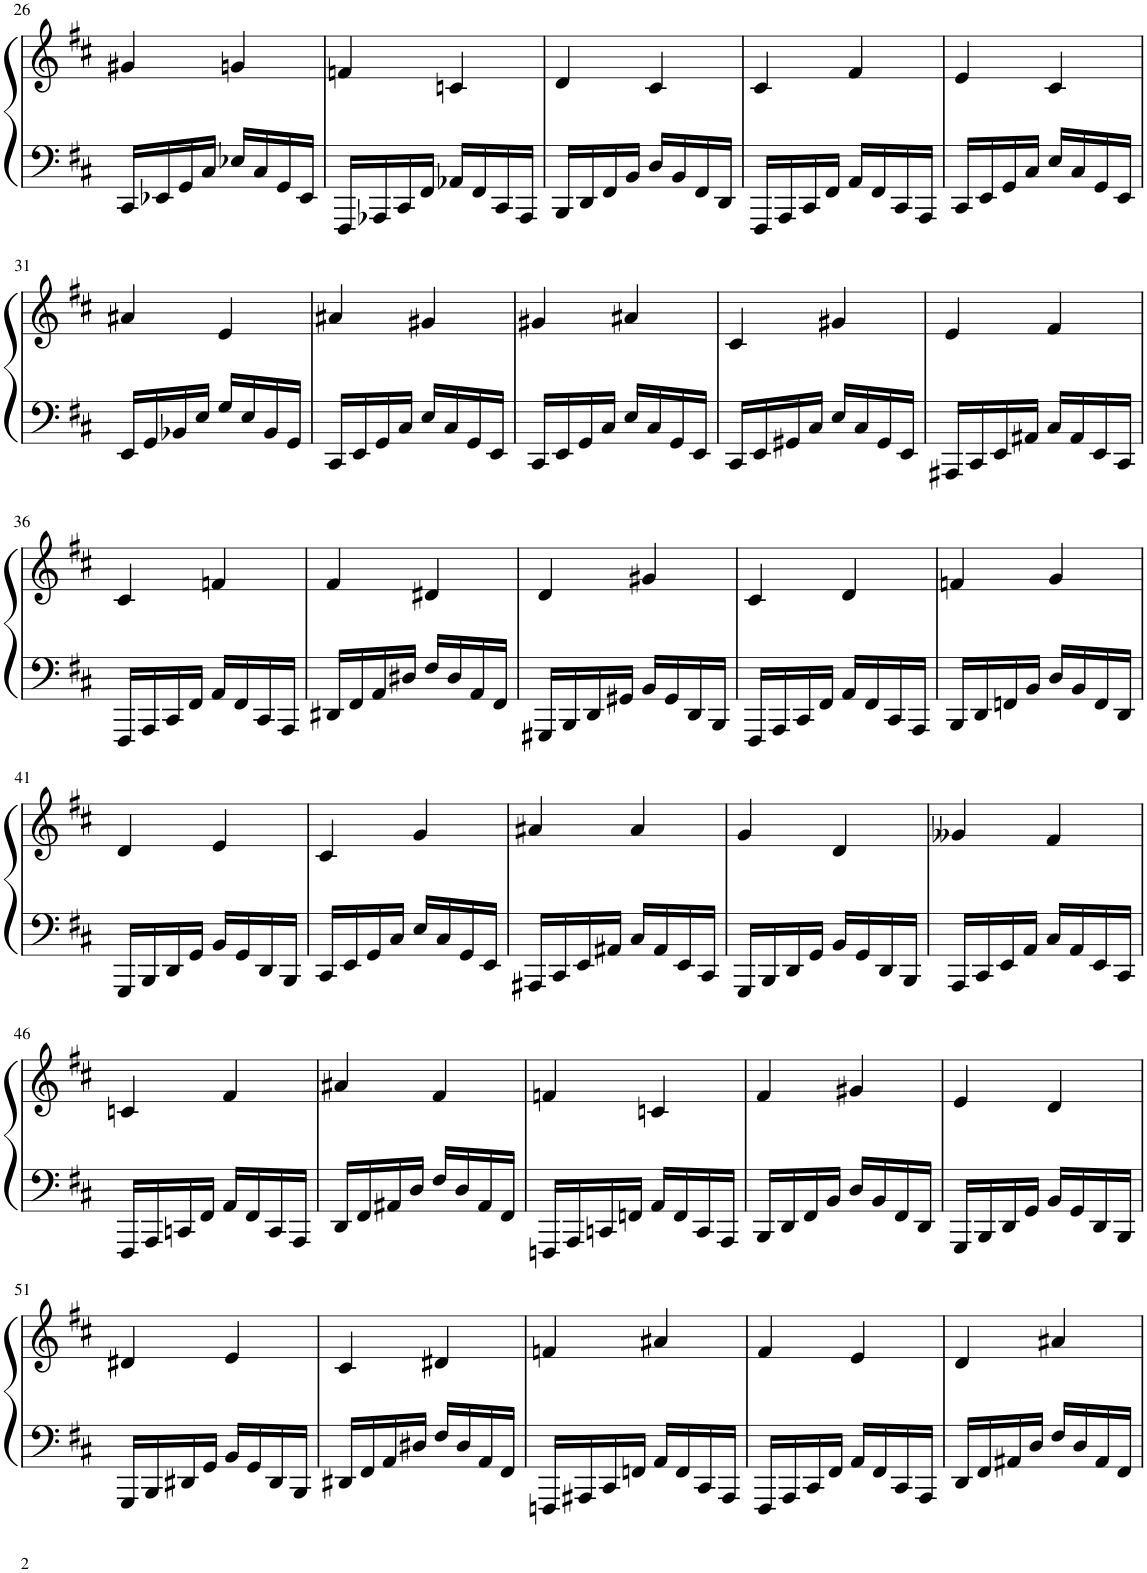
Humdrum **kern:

**kern	**kern
*part1	*part1
*staff2	*staff1
*I"Piano	*
*I'Pno.	*
!!LO:PB:g=z
*clefF4	*clefG2
*k[f#c#]	*k[f#c#]
*M2/4	*M2/4
=26	=26
16CC#/LL	4g#X/
16EE-X/	.
16GG/	.
16C#/JJ	.
16E-X/LL	4gn/
16C#/	.
16GG/	.
16EE-/JJ	.
=27	=27
16FFF#/LL	4fn/
16AAA-X/	.
16CC#/	.
16FF#/JJ	.
16AA-X/LL	4cn/
16FF#/	.
16CC#/	.
16AAA-/JJ	.
=28	=28
16BBB/LL	4d/
16DD/	.
16FF#/	.
16BB/JJ	.
16D/LL	4c#/
16BB/	.
16FF#/	.
16DD/JJ	.
=29	=29
16FFF#/LL	4c#/
16AAA/	.
16CC#/	.
16FF#/JJ	.
16AA/LL	4f#/
16FF#/	.
16CC#/	.
16AAA/JJ	.
=30	=30
16CC#/LL	4e/
16EE/	.
16GG/	.
16C#/JJ	.
16E/LL	4c#/
16C#/	.
16GG/	.
16EE/JJ	.
!!LO:LB:g=z
=31	=31
16EE/LL	4a#X/
16GG/	.
16BB-X/	.
16E/JJ	.
16G/LL	4e/
16E/	.
16BB-/	.
16GG/JJ	.
=32	=32
16CC#/LL	4a#X/
16EE/	.
16GG/	.
16C#/JJ	.
16E/LL	4g#X/
16C#/	.
16GG/	.
16EE/JJ	.
=33	=33
16CC#/LL	4g#X/
16EE/	.
16GG/	.
16C#/JJ	.
16E/LL	4a#X/
16C#/	.
16GG/	.
16EE/JJ	.
=34	=34
16CC#/LL	4c#/
16EE/	.
16GG#X/	.
16C#/JJ	.
16E/LL	4g#X/
16C#/	.
16GG#/	.
16EE/JJ	.
=35	=35
16AAA#X/LL	4e/
16CC#/	.
16EE/	.
16AA#X/JJ	.
16C#/LL	4f#/
16AA#/	.
16EE/	.
16CC#/JJ	.
!!LO:LB:g=z
=36	=36
16FFF#/LL	4c#/
16AAA/	.
16CC#/	.
16FF#/JJ	.
16AA/LL	4fn/
16FF#/	.
16CC#/	.
16AAA/JJ	.
=37	=37
16DD#X/LL	4f#/
16FF#/	.
16AA/	.
16D#X/JJ	.
16F#/LL	4d#X/
16D#/	.
16AA/	.
16FF#/JJ	.
=38	=38
16GGG#X/LL	4d/
16BBB/	.
16DD/	.
16GG#X/JJ	.
16BB/LL	4g#X/
16GG#/	.
16DD/	.
16BBB/JJ	.
=39	=39
16FFF#/LL	4c#/
16AAA/	.
16CC#/	.
16FF#/JJ	.
16AA/LL	4d/
16FF#/	.
16CC#/	.
16AAA/JJ	.
=40	=40
16BBB/LL	4fn/
16DD/	.
16FFn/	.
16BB/JJ	.
16D/LL	4g/
16BB/	.
16FF/	.
16DD/JJ	.
!!LO:LB:g=z
=41	=41
16GGG/LL	4d/
16BBB/	.
16DD/	.
16GG/JJ	.
16BB/LL	4e/
16GG/	.
16DD/	.
16BBB/JJ	.
=42	=42
16CC#/LL	4c#/
16EE/	.
16GG/	.
16C#/JJ	.
16E/LL	4g/
16C#/	.
16GG/	.
16EE/JJ	.
=43	=43
16AAA#X/LL	4a#X/
16CC#/	.
16EE/	.
16AA#X/JJ	.
16C#/LL	4a#/
16AA#/	.
16EE/	.
16CC#/JJ	.
=44	=44
16GGG/LL	4g/
16BBB/	.
16DD/	.
16GG/JJ	.
16BB/LL	4d/
16GG/	.
16DD/	.
16BBB/JJ	.
=45	=45
16AAA/LL	4g--X/
16CC#/	.
16EE/	.
16AA/JJ	.
16C#/LL	4f#/
16AA/	.
16EE/	.
16CC#/JJ	.
!!LO:LB:g=z
=46	=46
16FFF#/LL	4cn/
16AAA/	.
16CCn/	.
16FF#/JJ	.
16AA/LL	4f#/
16FF#/	.
16CC/	.
16AAA/JJ	.
=47	=47
16DD/LL	4a#X/
16FF#/	.
16AA#X/	.
16D/JJ	.
16F#/LL	4f#/
16D/	.
16AA#/	.
16FF#/JJ	.
=48	=48
16FFFn/LL	4fn/
16AAA/	.
16CCn/	.
16FFn/JJ	.
16AA/LL	4cn/
16FF/	.
16CC/	.
16AAA/JJ	.
=49	=49
16BBB/LL	4f#/
16DD/	.
16FF#/	.
16BB/JJ	.
16D/LL	4g#X/
16BB/	.
16FF#/	.
16DD/JJ	.
=50	=50
16GGG/LL	4e/
16BBB/	.
16DD/	.
16GG/JJ	.
16BB/LL	4d/
16GG/	.
16DD/	.
16BBB/JJ	.
!!LO:LB:g=z
=51	=51
16GGG/LL	4d#X/
16BBB/	.
16DD#X/	.
16GG/JJ	.
16BB/LL	4e/
16GG/	.
16DD#/	.
16BBB/JJ	.
=52	=52
16DD#X/LL	4c#/
16FF#/	.
16AA/	.
16D#X/JJ	.
16F#/LL	4d#X/
16D#/	.
16AA/	.
16FF#/JJ	.
=53	=53
16FFFn/LL	4fn/
16AAA#X/	.
16CC#/	.
16FFn/JJ	.
16AA/LL	4a#X/
16FF/	.
16CC#/	.
16AAA#/JJ	.
=54	=54
16FFF#/LL	4f#/
16AAA/	.
16CC#/	.
16FF#/JJ	.
16AA/LL	4e/
16FF#/	.
16CC#/	.
16AAA/JJ	.
=55	=55
16DD/LL	4d/
16FF#/	.
16AA#X/	.
16D/JJ	.
16F#/LL	4a#X/
16D/	.
16AA#/	.
16FF#/JJ	.
=	=
*-	*-
